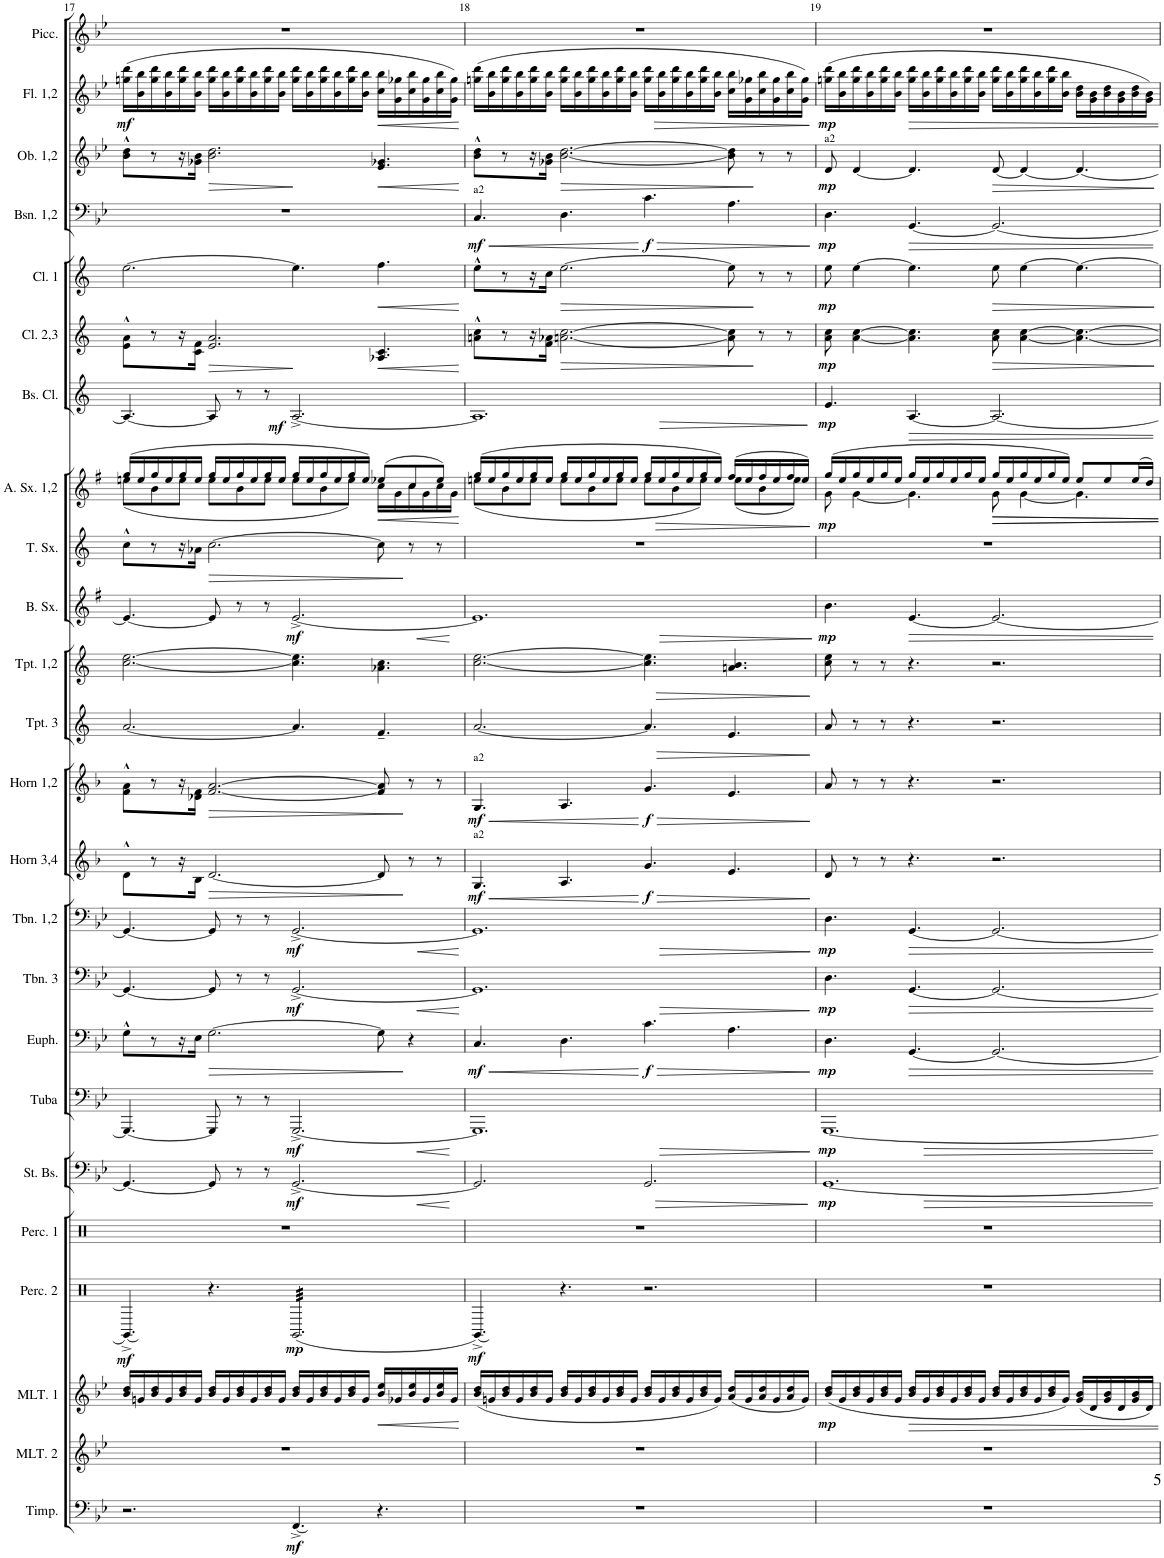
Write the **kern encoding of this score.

**kern	**dynam	**kern	**kern	**dynam	**kern	**dynam	**kern	**kern	**dynam	**kern	**dynam	**kern	**dynam	**kern	**dynam	**kern	**dynam	**kern	**dynam	**kern	**dynam	**kern	**kern	**kern	**dynam	**kern	**kern	**dynam	**kern	**dynam	**kern	**dynam	**kern	**dynam	**kern	**dynam	**kern	**dynam	**kern	**dynam	**kern
*part24	*part24	*part23	*part22	*part22	*part21	*part21	*part20	*part19	*part19	*part18	*part18	*part17	*part17	*part16	*part16	*part15	*part15	*part14	*part14	*part13	*part13	*part12	*part11	*part10	*part10	*part9	*part8	*part8	*part7	*part7	*part6	*part6	*part5	*part5	*part4	*part4	*part3	*part3	*part2	*part2	*part1
*staff24	*staff24	*staff23	*staff22	*staff22	*staff21	*staff21	*staff20	*staff19	*staff19	*staff18	*staff18	*staff17	*staff17	*staff16	*staff16	*staff15	*staff15	*staff14	*staff14	*staff13	*staff13	*staff12	*staff11	*staff10	*staff10	*staff9	*staff8	*staff8	*staff7	*staff7	*staff6	*staff6	*staff5	*staff5	*staff4	*staff4	*staff3	*staff3	*staff2	*staff2	*staff1
*I"Timpani	*	*I"Mallet Perc. 1	*I"Mallet Perc. 1	*	*I"Percussion 2	*	*I"Percussion 1	*I"String Bass	*	*I"Tuba	*	*I"Euphonium	*	*I"Trombone 3	*	*I"Trombone 1,2	*	*I"F Horn 3,4	*	*I"F Horn 1,2	*	*I"Bb Trumpet 3	*I"Bb Trumpet 1,2	*I"Eb Baritone Sax	*	*I"Bb Tenor Sax.	*I"Eb Alto Sax 1,2	*	*I"Bb Bass Clarinet	*	*I"Bb Clarinet 2,3	*	*I"Bb Clarinet 1	*	*I"Bassoon 1,2	*	*I"Oboe 1,2	*	*I"Flute 1,2	*	*I"Piccolo (Flute)
*I'Timp.	*	*I'MLT. 2	*I'MLT. 1	*	*I'Perc. 2	*	*I'Perc. 1	*I'St. Bs.	*	*I'Tuba	*	*I'Euph.	*	*I'Tbn. 3	*	*I'Tbn. 1,2	*	*I'Horn 3,4	*	*I'Horn 1,2	*	*I'Tpt. 3	*I'Tpt. 1,2	*I'B. Sx.	*	*I'T. Sx.	*I'A. Sx. 1,2	*	*I'Bs. Cl.	*	*I'Cl. 2,3	*	*I'Cl. 1	*	*I'Bsn. 1,2	*	*I'Ob. 1,2	*	*I'Fl. 1,2	*	*I'Picc.
!!LO:PB:g=z
*clefF4	*	*clefG2	*clefG2	*	*clefX	*	*clefX	*clefF4	*	*clefF4	*	*clefF4	*	*clefF4	*	*clefF4	*	*clefG2	*	*clefG2	*	*clefG2	*clefG2	*clefG2	*	*clefG2	*clefG2	*	*clefG2	*	*clefG2	*	*clefG2	*	*clefF4	*	*clefG2	*	*clefG2	*	*clefG2
*	*	*	*	*	*	*	*	*Trd7c12	*	*	*	*	*	*	*	*	*	*Trd4c7	*	*Trd4c7	*	*Trd1c2	*Trd1c2	*Trd12c21	*	*Trd8c14	*Trd5c9	*	*Trd8c14	*	*Trd1c2	*	*Trd1c2	*	*	*	*	*	*	*	*Trd-7c-12
*k[b-e-]	*	*k[b-e-]	*k[b-e-]	*	*k[]	*	*k[]	*k[b-e-]	*	*k[b-e-]	*	*k[b-e-]	*	*k[b-e-]	*	*k[b-e-]	*	*k[b-]	*	*k[b-]	*	*k[]	*k[]	*k[f#]	*	*k[]	*k[f#]	*	*k[]	*	*k[]	*	*k[]	*	*k[b-e-]	*	*k[b-e-]	*	*k[b-e-]	*	*k[b-e-]
*M12/8	*	*M12/8	*M12/8	*	*M12/8	*	*M12/8	*M12/8	*	*M12/8	*	*M12/8	*	*M12/8	*	*M12/8	*	*M12/8	*	*M12/8	*	*M12/8	*M12/8	*M12/8	*	*M12/8	*M12/8	*	*M12/8	*	*M12/8	*	*M12/8	*	*M12/8	*	*M12/8	*	*M12/8	*	*M12/8
=17	=17	=17	=17	=17	=17	=17	=17	=17	=17	=17	=17	=17	=17	=17	=17	=17	=17	=17	=17	=17	=17	=17	=17	=17	=17	=17	=17	=17	=17	=17	=17	=17	=17	=17	=17	=17	=17	=17	=17	=17	=17
*	*	*	*	*	*	*	*	*	*	*	*	*	*	*	*	*	*	*	*	*	*	*	*	*	*	*	*^	*	*	*	*	*	*	*	*	*	*	*	*	*	*
!	!	!	!	!	!	!LO:DY:b	!	!	!	!	!	!	!	!	!	!	!	!	!	!	!	!	!	!	!	!	!	!	!	!	!	!	!	!	!	!	!	!	!	!	!LO:DY:b	!
2.r	.	1.r	16b-/ 16dd/LL	.	4.GG^/	mf	1.r	4.GG/_	.	4.GGG/_	.	8G^^\L	.	4.GG/_	.	4.GG/_	.	8d^^\L	.	8f\^^ 8a\^^L	.	[2.a/	[2.cc\ [2.ee\	4.e/_	.	8cc^^\L	(16gg/LL	(8een\L	.	4.A/_	.	8e\^^ 8a\^^L	.	[2.ee\	.	1.r	.	8b-\^^ 8dd\^^L	.	(16ggn\ 16ddd\LL	mf	1.r
.	.	.	16gn/	.	.	.	.	.	.	.	.	.	.	.	.	.	.	.	.	.	.	.	.	.	.	.	16ee/	.	.	.	.	.	.	.	.	.	.	.	.	16b-\ 16bb-\	.	.
.	.	.	16b-/ 16dd/	.	.	.	.	.	.	.	.	8r	.	.	.	.	.	8r	.	8r	.	.	.	.	.	8r	16gg/	8b\	.	.	.	8r	.	.	.	.	.	8r	.	16gg\ 16ddd\	.	.
.	.	.	16g/	.	.	.	.	.	.	.	.	.	.	.	.	.	.	.	.	.	.	.	.	.	.	.	16ee/	.	.	.	.	.	.	.	.	.	.	.	.	16b-\ 16bb-\	.	.
.	.	.	16b-/ 16dd/	.	.	.	.	.	.	.	.	16r	.	.	.	.	.	16r	.	16r	.	.	.	.	.	16r	16gg/	8ee\J	.	.	.	16r	.	.	.	.	.	16r	.	16gg\ 16ddd\	.	.
.	.	.	16g/JJ	.	.	.	.	.	.	.	.	16E-\JJ	.	.	.	.	.	16B-\JJ	.	16d-X\ 16f\JJ	.	.	.	.	.	16a-X\JJ	16ee/JJ	.	.	.	.	16c\ 16f\JJ	.	.	.	.	.	16g-X\ 16b-\JJ	.	16b-\ 16bb-\JJ	.	.
!	!	!	!	!	!	!	!	!	!	!	!	!	!LO:HP:b	!	!	!	!	!	!LO:HP:b	!	!LO:HP:b	!	!	!	!	!	!	!	!	!	!	!	!LO:HP:b	!	!	!	!	!	!LO:HP:b	!	!	!
.	.	.	16b-/ 16dd/LL	.	4.r	.	.	8GG/]	.	8GGG/]	.	[2.G\	>	8GG/]	.	8GG/]	.	[2.d/	>	[2.f/ [2.a/	>	.	.	8e/]	.	[2.cc\	16gg/LL	8ee\L	.	8A/]	.	2.e/ 2.a/	>	.	.	.	.	2.b-\ 2.dd\	>	16gg\ 16ddd\LL	.	.
.	.	.	16g/	.	.	.	.	.	.	.	.	.	.	.	.	.	.	.	.	.	.	.	.	.	.	.	16ee/	.	.	.	.	.	.	.	.	.	.	.	.	16b-\ 16bb-\	.	.
.	.	.	16b-/ 16dd/	.	.	.	.	8r	.	8r	.	.	.	8r	.	8r	.	.	.	.	.	.	.	8r	.	.	16gg/	8b\	.	8r	.	.	.	.	.	.	.	.	.	16gg\ 16ddd\	.	.
.	.	.	16g/	.	.	.	.	.	.	.	.	.	.	.	.	.	.	.	.	.	.	.	.	.	.	.	16ee/	.	.	.	.	.	.	.	.	.	.	.	.	16b-\ 16bb-\	.	.
.	.	.	16b-/ 16dd/	.	.	.	.	8r	.	8r	.	.	.	8r	.	8r	.	.	.	.	.	.	.	8r	.	.	16gg/	8ee\J	.	8r	.	.	.	.	.	.	.	.	.	16gg\ 16ddd\	.	.
.	.	.	16g/JJ	.	.	.	.	.	.	.	.	.	.	.	.	.	.	.	.	.	.	.	.	.	.	.	16ee/JJ	.	.	.	.	.	.	.	.	.	.	.	.	16b-\ 16bb-\JJ	.	.
!	!LO:DY:b	!	!	!	!	!LO:DY:b	!	!	!LO:HP:b	!	!LO:HP:b	!	!	!	!LO:HP:b	!	!LO:HP:b	!	!	!	!	!	!	!	!LO:HP:b	!	!	!	!	!	!	!	!	!	!	!	!	!	!	!	!	!
!	!	!	!	!	!	!	!	!	!LO:DY:n=1:b	!	!LO:DY:n=1:b	!	!	!	!LO:DY:n=1:b	!	!LO:DY:n=1:b	!	!	!	!	!	!	!	!LO:DY:n=1:b	!	!	!	!	!	!LO:DY:b	!	!	!	!	!	!	!	!	!	!	!
*	*	*	*	*	*tremolo	*	*	*	*	*	*	*	*	*	*	*	*	*	*	*	*	*	*	*	*	*	*	*	*	*	*	*	*	*	*	*	*	*	*	*	*	*
4.FF^/	mf	.	16b-/ 16dd/LL	.	(32GG/LLL	mp	.	[2.GG^/	< mf	[2.GGG^/	< mf	.	.	[2.GG^/	< mf	[2.GG^/	< mf	.	.	.	.	4.a/]	4.cc\] 4.ee\]	[2.e^/	< mf	.	16gg/LL	8ee\L	.	[2.A^/	mf	.	.	4.ee\]	.	.	.	.	.	16gg\ 16ddd\LL	.	.
.	.	.	.	.	(32GG/	.	.	.	.	.	.	.	.	.	.	.	.	.	.	.	.	.	.	.	.	.	.	.	.	.	.	.	.	.	.	.	.	.	.	.	.	.
.	.	.	16g/	.	(32GG/	.	.	.	.	.	.	.	.	.	.	.	.	.	.	.	.	.	.	.	.	.	16ee/	.	.	.	.	.	.	.	.	.	.	.	.	16b-\ 16bb-\	.	.
.	.	.	.	.	(32GG/	.	.	.	.	.	.	.	.	.	.	.	.	.	.	.	.	.	.	.	.	.	.	.	.	.	.	.	.	.	.	.	.	.	.	.	.	.
.	.	.	16b-/ 16dd/	.	(32GG/	.	.	.	.	.	.	.	.	.	.	.	.	.	.	.	.	.	.	.	.	.	16gg/	8b\	.	.	.	.	.	.	.	.	.	.	.	16gg\ 16ddd\	.	.
.	.	.	.	.	(32GG/	.	.	.	.	.	.	.	.	.	.	.	.	.	.	.	.	.	.	.	.	.	.	.	.	.	.	.	.	.	.	.	.	.	.	.	.	.
.	.	.	16g/	.	(32GG/	.	.	.	.	.	.	.	.	.	.	.	.	.	.	.	.	.	.	.	.	.	16ee/	.	.	.	.	.	.	.	.	.	.	.	.	16b-\ 16bb-\	.	.
.	.	.	.	.	(32GG/	.	.	.	.	.	.	.	.	.	.	.	.	.	.	.	.	.	.	.	.	.	.	.	.	.	.	.	.	.	.	.	.	.	.	.	.	.
.	.	.	16b-/ 16dd/	.	(32GG/	.	.	.	.	.	.	.	.	.	.	.	.	.	.	.	.	.	.	.	.	.	16gg/	8ee\J)	.	.	.	.	.	.	.	.	.	.	.	16gg\ 16ddd\	.	.
.	.	.	.	.	(32GG/	.	.	.	.	.	.	.	.	.	.	.	.	.	.	.	.	.	.	.	.	.	.	.	.	.	.	.	.	.	.	.	.	.	.	.	.	.
.	.	.	16g/JJ	.	(32GG/	.	.	.	.	.	.	.	.	.	.	.	.	.	.	.	.	.	.	.	.	.	16ee/JJ)	.	.	.	.	.	.	.	.	.	.	.	.	16b-\ 16bb-\JJ	.	.
.	.	.	.	.	(32GG/	.	.	.	.	.	.	.	.	.	.	.	.	.	.	.	.	.	.	.	.	.	.	.	.	.	.	.	.	.	.	.	.	.	.	.	.	.
!	!	!	!	!	!	!	!	!	!	!	!	!	!	!	!	!	!	!	!	!	!	!	!	!	!	!	!	!	!LO:HP:b	!	!	!	!LO:HP:b	!	!LO:HP:b	!	!	!	!LO:HP:n=1:b	!	!LO:HP:b	!
4.r	.	.	16b-/ 16ee-/LL	.	(32GG/	.	.	.	.	.	.	8G\]	.	.	.	.	.	8d/]	.	8f/] 8a/]	.	4.f~/	4.a-X\ 4.cc\	.	.	8cc\]	(8ee-X/L	16cc\LL	<	.	.	4.A-X/ 4.c/	<	4.ff\	<	.	.	4.e-/ 4.g-X/	] <	16cc\ 16bb-\LL	<	.
.	.	.	.	.	(32GG/	.	.	.	.	.	.	.	.	.	.	.	.	.	.	.	.	.	.	.	.	.	.	.	.	.	.	.	.	.	.	.	.	.	.	.	.	.
.	.	.	16g-X/	.	(32GG/	.	.	.	.	.	.	.	.	.	.	.	.	.	.	.	.	.	.	.	.	.	.	16g\	.	.	.	.	.	.	.	.	.	.	.	16g\ 16gg-X\	.	.
.	.	.	.	.	(32GG/	.	.	.	.	.	.	.	.	.	.	.	.	.	.	.	.	.	.	.	.	.	.	.	.	.	.	.	.	.	.	.	.	.	.	.	.	.
.	.	.	16b-/ 16ee-/	.	(32GG/	.	.	.	.	.	.	4r	.	.	.	.	.	8r	.	8r	.	.	.	.	.	8r	8cc/	16cc\	.	.	.	.	.	.	.	.	.	.	.	16cc\ 16bb-\	.	.
.	.	.	.	.	(32GG/	.	.	.	.	.	.	.	.	.	.	.	.	.	.	.	.	.	.	.	.	.	.	.	.	.	.	.	.	.	.	.	.	.	.	.	.	.
.	.	.	16g-/	.	(32GG/	.	.	.	.	.	.	.	.	.	.	.	.	.	.	.	.	.	.	.	.	.	.	16g\	.	.	.	.	.	.	.	.	.	.	.	16g\ 16gg-\	.	.
.	.	.	.	.	(32GG/	.	.	.	.	.	.	.	.	.	.	.	.	.	.	.	.	.	.	.	.	.	.	.	.	.	.	.	.	.	.	.	.	.	.	.	.	.
.	.	.	16b-/ 16ee-/	.	(32GG/	.	.	.	.	.	.	.	.	.	.	.	.	8r	.	8r	.	.	.	.	.	8r	8ee-/J)	16cc\	.	.	.	.	.	.	.	.	.	.	.	16cc\ 16bb-\	.	.
.	.	.	.	.	(32GG/	.	.	.	.	.	.	.	.	.	.	.	.	.	.	.	.	.	.	.	.	.	.	.	.	.	.	.	.	.	.	.	.	.	.	.	.	.
.	.	.	16g-/JJ	.	(32GG/	.	.	.	.	.	.	.	.	.	.	.	.	.	.	.	.	.	.	.	.	.	.	16g\JJ	.	.	.	.	.	.	.	.	.	.	.	16g\ 16gg-\JJ)	.	.
.	.	.	.	.	(32GG/JJJ	.	.	.	.	.	.	.	.	.	.	.	.	.	.	.	.	.	.	.	.	.	.	.	.	.	.	.	.	.	.	.	.	.	.	.	.	.
*	*	*	*	*	*Xtremolo	*	*	*	*	*	*	*	*	*	*	*	*	*	*	*	*	*	*	*	*	*	*	*	*	*	*	*	*	*	*	*	*	*	*	*	*	*
*	*	*	*	*	*	*	*	*	*	*	*	*	*	*	*	*	*	*	*	*	*	*	*	*	*	*	*v	*v	*	*	*	*	*	*	*	*	*	*	*	*	*	*
.	.	.	.	.	.	.	.	.	.	.	.	.	.	.	.	.	.	.	.	.	.	.	.	.	.	.	.	.	.	.	.	]	.	.	.	.	.	[	.	[	.
=18	=18	=18	=18	=18	=18	=18	=18	=18	=18	=18	=18	=18	=18	=18	=18	=18	=18	=18	=18	=18	=18	=18	=18	=18	=18	=18	=18	=18	=18	=18	=18	=18	=18	=18	=18	=18	=18	=18	=18	=18	=18
!	!	!	!	!	!	!	!	!	!	!	!	!	!	!	!	!	!	!	!	!	!	!	!	!	!	!	!	!	!	!	!	!	!	!	!LO:TX:a:t=a2	!	!	!	!	!	!
!	!	!	!	!	!	!	!	!	!	!	!	!	!	!	!	!	!	!	!	!LO:TX:a:t=a2	!	!	!	!	!	!	!	!	!	!	!	!	!	!	!	!	!	!	!	!	!
!	!	!	!	!	!	!	!	!	!	!	!	!	!	!	!	!	!	!LO:TX:a:t=a2	!	!	!	!	!	!	!	!	!	!	!	!	!	!	!	!	!	!	!	!	!	!	!
!	!	!	!	!	!	!LO:DY:b	!	!	!	!	!	!	!LO:HP:b	!	!	!	!	!	!LO:HP:b	!	!LO:HP:b	!	!	!	!	!	!	!	!	!	!	!	!	!	!	!LO:HP:b	!	!	!	!	!
*	*	*	*	*	*	*	*	*	*	*	*	*	*	*	*	*	*	*	*	*	*	*	*	*	*	*	*^	*	*	*	*	*	*	*	*	*	*	*	*	*	*
!	!	!	!	!	!	!	!	!	!	!	!	!	!LO:DY:n=1:b	!	!	!	!	!	!LO:DY:n=1:b	!	!LO:DY:n=1:b	!	!	!	!	!	!	!	!	!	!	!	!	!	!	!	!LO:DY:n=1:b	!	!	!	!	!
1.r	.	1.r	(16b-/ 16dd/LL	.	4.GG^/)	mf	1.r	2.GG/]	.	1.GGG]	.	4.C/	< mf	1.GG]	.	1.GG]	.	4.G/	< mf	4.G/	< mf	[2.a/	[2.cc\ [2.ee\	1.e]	.	1.r	(16gg/LL	(8een\L	.	1.A]	.	8an\^^ 8cc\^^L	.	8ee^^\L	.	4.C/	< mf	8b-\^^ 8dd\^^L	.	(16ggn\ 16ddd\LL	.	1.r
.	.	.	16gn/	.	.	.	.	.	.	.	.	.	.	.	.	.	.	.	.	.	.	.	.	.	.	.	16ee/	.	.	.	.	.	.	.	.	.	.	.	.	16b-\ 16bb-\	.	.
.	.	.	16b-/ 16dd/	.	.	.	.	.	.	.	.	.	.	.	.	.	.	.	.	.	.	.	.	.	.	.	16gg/	8b\	.	.	.	8r	.	8r	.	.	.	8r	.	16gg\ 16ddd\	.	.
.	.	.	16g/	.	.	.	.	.	.	.	.	.	.	.	.	.	.	.	.	.	.	.	.	.	.	.	16ee/	.	.	.	.	.	.	.	.	.	.	.	.	16b-\ 16bb-\	.	.
.	.	.	16b-/ 16dd/	.	.	.	.	.	.	.	.	.	.	.	.	.	.	.	.	.	.	.	.	.	.	.	16gg/	8ee\J	.	.	.	16r	.	16r	.	.	.	16r	.	16gg\ 16ddd\	.	.
.	.	.	16g/JJ	.	.	.	.	.	.	.	.	.	.	.	.	.	.	.	.	.	.	.	.	.	.	.	16ee/JJ	.	.	.	.	16f\ 16a-X\JJ	.	16cc\JJ	.	.	.	16g-X\ 16b-\JJ	.	16b-\ 16bb-\JJ	.	.
!	!	!	!	!	!	!	!	!	!	!	!	!	!	!	!	!	!	!	!	!	!	!	!	!	!	!	!	!	!	!	!	!	!LO:HP:b	!	!LO:HP:b	!	!	!	!LO:HP:b	!	!	!
.	.	.	16b-/ 16dd/LL	.	4.r	.	.	.	.	.	.	4.D\	.	.	.	.	.	4.A/	.	4.A/	.	.	.	.	.	.	16gg/LL	8ee\L	.	.	.	[2.an\ [2.cc\	>	[2.ee\	>	4.D\	.	[2.b-\ [2.dd\	>	16gg\ 16ddd\LL	.	.
.	.	.	16g/	.	.	.	.	.	.	.	.	.	.	.	.	.	.	.	.	.	.	.	.	.	.	.	16ee/	.	.	.	.	.	.	.	.	.	.	.	.	16b-\ 16bb-\	.	.
.	.	.	16b-/ 16dd/	.	.	.	.	.	.	.	.	.	.	.	.	.	.	.	.	.	.	.	.	.	.	.	16gg/	8b\	.	.	.	.	.	.	.	.	.	.	.	16gg\ 16ddd\	.	.
.	.	.	16g/	.	.	.	.	.	.	.	.	.	.	.	.	.	.	.	.	.	.	.	.	.	.	.	16ee/	.	.	.	.	.	.	.	.	.	.	.	.	16b-\ 16bb-\	.	.
.	.	.	16b-/ 16dd/	.	.	.	.	.	.	.	.	.	.	.	.	.	.	.	.	.	.	.	.	.	.	.	16gg/	8ee\J	.	.	.	.	.	.	.	.	.	.	.	16gg\ 16ddd\	.	.
.	.	.	16g/JJ	.	.	.	.	.	.	.	.	.	.	.	.	.	.	.	.	.	.	.	.	.	.	.	16ee/JJ	.	.	.	.	.	.	.	.	.	.	.	.	16b-\ 16bb-\JJ	.	.
!	!	!	!	!	!	!	!	!	!	!	!	!	!LO:DY:n=2:b	!	!	!	!	!	!LO:DY:n=2:b	!	!LO:DY:n=2:b	!	!	!	!	!	!	!	!	!	!	!	!	!	!	!	!LO:HP:n=1:b	!	!	!	!LO:HP:b	!
!	!	!	!	!	!	!	!	!	!	!	!	!	!	!	!	!	!	!	!	!	!	!	!	!	!	!	!	!	!	!	!	!	!	!	!	!	!LO:DY:n=2:b	!	!	!	!	!
.	.	.	16b-/ 16dd/LL	.	2.r	.	.	2.GG/	.	.	.	4.c\	] f	.	.	.	.	4.g/	] f	4.g/	] f	4.a/]	4.cc\] 4.ee\]	.	.	.	16gg/LL	8ee\L	.	.	.	.	.	.	.	4.c\	[ > f	.	.	16gg\ 16ddd\LL	>	.
.	.	.	16g/	.	.	.	.	.	.	.	.	.	.	.	.	.	.	.	.	.	.	.	.	.	.	.	16ee/	.	.	.	.	.	.	.	.	.	.	.	.	16b-\ 16bb-\	.	.
.	.	.	16b-/ 16dd/	.	.	.	.	.	.	.	.	.	.	.	.	.	.	.	.	.	.	.	.	.	.	.	16gg/	8b\	.	.	.	.	.	.	.	.	.	.	.	16gg\ 16ddd\	.	.
.	.	.	16g/	.	.	.	.	.	.	.	.	.	.	.	.	.	.	.	.	.	.	.	.	.	.	.	16ee/	.	.	.	.	.	.	.	.	.	.	.	.	16b-\ 16bb-\	.	.
.	.	.	16b-/ 16dd/	.	.	.	.	.	.	.	.	.	.	.	.	.	.	.	.	.	.	.	.	.	.	.	16gg/	8ee\J)	.	.	.	.	.	.	.	.	.	.	.	16gg\ 16ddd\	.	.
.	.	.	16g/JJ)	.	.	.	.	.	.	.	.	.	.	.	.	.	.	.	.	.	.	.	.	.	.	.	16ee/JJ)	.	.	.	.	.	.	.	.	.	.	.	.	16b-\ 16bb-\JJ	.	.
.	.	.	(16a/ 16dd/LL	.	.	.	.	.	.	.	.	4.A\	.	.	.	.	.	4.e/	.	4.e/	.	4.e/	4.an/ 4.b/	.	.	.	(16ff#/LL	(8ee\L	.	.	.	8a\] 8cc\]	.	8ee\]	.	4.A\	.	8b-\] 8dd\]	.	16cc\ 16bb-\LL	.	.
.	.	.	16g/	.	.	.	.	.	.	.	.	.	.	.	.	.	.	.	.	.	.	.	.	.	.	.	16ee/	.	.	.	.	.	.	.	.	.	.	.	.	16g\ 16gg-X\	.	.
.	.	.	16a/ 16dd/	.	.	.	.	.	.	.	.	.	.	.	.	.	.	.	.	.	.	.	.	.	.	.	16ff#/	8b\	.	.	.	8r	[	8r	[	.	.	8r	]	16cc\ 16bb-\	.	.
.	.	.	16g/	.	.	.	.	.	.	.	.	.	.	.	.	.	.	.	.	.	.	.	.	.	.	.	16ee/	.	.	.	.	.	.	.	.	.	.	.	.	16g\ 16gg-\	.	.
.	.	.	16a/ 16dd/	.	.	.	.	.	.	.	.	.	.	.	.	.	.	.	.	.	.	.	.	.	.	.	16ff#/	8ee\J)	.	.	.	8r	.	8r	.	.	.	8r	.	16cc\ 16bb-\	.	.
.	.	.	16g/JJ)	.	.	.	.	.	.	.	.	.	.	.	.	.	.	.	.	.	.	.	.	.	.	.	16ee/JJ)	.	.	.	.	.	.	.	.	.	.	.	.	16g\ 16gg-\JJ)	.	.
*	*	*	*	*	*	*	*	*	*	*	*	*	*	*	*	*	*	*	*	*	*	*	*	*	*	*	*v	*v	*	*	*	*	*	*	*	*	*	*	*	*	*	*
.	.	.	.	.	.	.	.	.	[	.	[	.	[	.	[	.	[	.	[	.	[	.	.	.	[	.	.	[	.	.	.	.	.	.	.	]	.	.	.	]	.
=19	=19	=19	=19	=19	=19	=19	=19	=19	=19	=19	=19	=19	=19	=19	=19	=19	=19	=19	=19	=19	=19	=19	=19	=19	=19	=19	=19	=19	=19	=19	=19	=19	=19	=19	=19	=19	=19	=19	=19	=19	=19
*	*	*	*	*	*	*	*	*	*	*	*	*	*	*	*	*	*	*	*	*	*	*	*	*	*	*	*^	*	*	*	*	*	*	*	*	*	*	*	*	*	*
!	!	!	!	!	!	!	!	!	!	!	!	!	!	!	!	!	!	!	!	!	!	!	!	!	!	!	!	!	!	!	!	!	!	!	!	!	!	!LO:TX:a:t=a2	!	!	!	!
!	!	!	!	!LO:DY:b	!	!	!	!	!LO:DY:b	!	!LO:DY:b	!	!LO:DY:b	!	!LO:DY:b	!	!LO:DY:b	!	!	!	!	!	!	!	!LO:DY:b	!	!	!	!LO:DY:b	!	!LO:DY:b	!	!LO:DY:b	!	!LO:DY:b	!	!LO:DY:b	!	!LO:DY:b	!	!LO:DY:b	!
1.r	.	1.r	(16b-/ 16dd/LL	mp	1.r	.	1.r	[1.GG	mp	[1.GGG	mp	4.D\	mp	4.D\	mp	4.D\	mp	8d/	.	8a/	.	8a/	8cc\ 8ee\	4.b\	mp	1.r	(16gg/LL	8g\	mp	4.e/	mp	8a\ 8cc\	mp	8ee\	mp	4.D\	mp	8d/	mp	(16ggn\ 16ddd\LL	mp	1.r
.	.	.	16g/	.	.	.	.	.	.	.	.	.	.	.	.	.	.	.	.	.	.	.	.	.	.	.	16ee/	.	.	.	.	.	.	.	.	.	.	.	.	16b-\ 16bb-\	.	.
.	.	.	16b-/ 16dd/	.	.	.	.	.	.	.	.	.	.	.	.	.	.	8r	.	8r	.	8r	8r	.	.	.	16gg/	[4g\	.	.	.	[4a\ [4cc\	.	[4ee\	.	.	.	[4d/	.	16gg\ 16ddd\	.	.
.	.	.	16g/	.	.	.	.	.	.	.	.	.	.	.	.	.	.	.	.	.	.	.	.	.	.	.	16ee/	.	.	.	.	.	.	.	.	.	.	.	.	16b-\ 16bb-\	.	.
.	.	.	16b-/ 16dd/	.	.	.	.	.	.	.	.	.	.	.	.	.	.	8r	.	8r	.	8r	8r	.	.	.	16gg/	.	.	.	.	.	.	.	.	.	.	.	.	16gg\ 16ddd\	.	.
.	.	.	16g/JJ	.	.	.	.	.	.	.	.	.	.	.	.	.	.	.	.	.	.	.	.	.	.	.	16ee/JJ	.	.	.	.	.	.	.	.	.	.	.	.	16b-\ 16bb-\JJ	.	.
.	.	.	16b-/ 16dd/LL	.	.	.	.	.	.	.	.	[4.GG/	.	[4.GG/	.	[4.GG/	.	4.r	.	4.r	.	4.r	4.r	[4.e/	.	.	16gg/LL	4.g\]	.	[4.A/	.	4.a\] 4.cc\]	.	4.ee\]	.	[4.GG/	.	4.d/]	.	16gg\ 16ddd\LL	.	.
.	.	.	16g/	.	.	.	.	.	.	.	.	.	.	.	.	.	.	.	.	.	.	.	.	.	.	.	16ee/	.	.	.	.	.	.	.	.	.	.	.	.	16b-\ 16bb-\	.	.
.	.	.	16b-/ 16dd/	.	.	.	.	.	.	.	.	.	.	.	.	.	.	.	.	.	.	.	.	.	.	.	16gg/	.	.	.	.	.	.	.	.	.	.	.	.	16gg\ 16ddd\	.	.
.	.	.	16g/	.	.	.	.	.	.	.	.	.	.	.	.	.	.	.	.	.	.	.	.	.	.	.	16ee/	.	.	.	.	.	.	.	.	.	.	.	.	16b-\ 16bb-\	.	.
.	.	.	16b-/ 16dd/	.	.	.	.	.	.	.	.	.	.	.	.	.	.	.	.	.	.	.	.	.	.	.	16gg/	.	.	.	.	.	.	.	.	.	.	.	.	16gg\ 16ddd\	.	.
.	.	.	16g/JJ	.	.	.	.	.	.	.	.	.	.	.	.	.	.	.	.	.	.	.	.	.	.	.	16ee/JJ	.	.	.	.	.	.	.	.	.	.	.	.	16b-\ 16bb-\JJ	.	.
!	!	!	!	!	!	!	!	!	!	!	!	!	!	!	!	!	!	!	!	!	!	!	!	!	!	!	!	!	!	!	!	!	!	!	!	!	!	!	!LO:HP:b	!	!	!
.	.	.	16b-/ 16dd/LL	.	.	.	.	.	.	.	.	2.GG/_	.	2.GG/_	.	2.GG/_	.	2.r	.	2.r	.	2.r	2.r	2.e/_	.	.	16gg/LL	8g\	.	2.A/_	.	8a\ 8cc\	.	8ee\	.	2.GG/_	.	[8d/	>	16gg\ 16ddd\LL	.	.
.	.	.	16g/	.	.	.	.	.	.	.	.	.	.	.	.	.	.	.	.	.	.	.	.	.	.	.	16ee/	.	.	.	.	.	.	.	.	.	.	.	.	16b-\ 16bb-\	.	.
.	.	.	16b-/ 16dd/	.	.	.	.	.	.	.	.	.	.	.	.	.	.	.	.	.	.	.	.	.	.	.	16gg/	[4g\	.	.	.	[4a\ [4cc\	.	[4ee\	.	.	.	4d/_	.	16gg\ 16ddd\	.	.
.	.	.	16g/	.	.	.	.	.	.	.	.	.	.	.	.	.	.	.	.	.	.	.	.	.	.	.	16ee/	.	.	.	.	.	.	.	.	.	.	.	.	16b-\ 16bb-\	.	.
.	.	.	16b-/ 16dd/	.	.	.	.	.	.	.	.	.	.	.	.	.	.	.	.	.	.	.	.	.	.	.	16gg/	.	.	.	.	.	.	.	.	.	.	.	.	16gg\ 16ddd\	.	.
.	.	.	16g/JJ)	.	.	.	.	.	.	.	.	.	.	.	.	.	.	.	.	.	.	.	.	.	.	.	16ee/JJ)	.	.	.	.	.	.	.	.	.	.	.	.	16b-\ 16bb-\JJ	.	.
.	.	.	(16g/ 16b-/LL	.	.	.	.	.	.	.	.	.	.	.	.	.	.	.	.	.	.	.	.	.	.	.	8ee/L	4.g\]	.	.	.	4.a\_ 4.cc\_	.	4.ee\_	.	.	.	4.d/_	.	16b-\ 16dd\LL	.	.
.	.	.	16d/	.	.	.	.	.	.	.	.	.	.	.	.	.	.	.	.	.	.	.	.	.	.	.	.	.	.	.	.	.	.	.	.	.	.	.	.	16g\ 16b-\	.	.
.	.	.	16g/ 16b-/	.	.	.	.	.	.	.	.	.	.	.	.	.	.	.	.	.	.	.	.	.	.	.	8ee/	.	.	.	.	.	.	.	.	.	.	.	.	16b-\ 16dd\	.	.
.	.	.	16d/	.	.	.	.	.	.	.	.	.	.	.	.	.	.	.	.	.	.	.	.	.	.	.	.	.	.	.	.	.	.	.	.	.	.	.	.	16g\ 16b-\	.	.
.	.	.	16g/ 16b-/	.	.	.	.	.	.	.	.	.	.	.	.	.	.	.	.	.	.	.	.	.	.	.	(16ee/L	.	.	.	.	.	.	.	.	.	.	.	.	16b-\ 16dd\	.	.
.	.	.	16d/JJ)	.	.	.	.	.	.	.	.	.	.	.	.	.	.	.	.	.	.	.	.	.	.	.	16dd/JJ)	.	.	.	.	.	.	.	.	.	.	.	.	16g\ 16b-\JJ)	.	.
*	*	*	*	*	*	*	*	*	*	*	*	*	*	*	*	*	*	*	*	*	*	*	*	*	*	*	*v	*v	*	*	*	*	*	*	*	*	*	*	*	*	*	*
.	.	.	.	.	.	.	.	.	.	.	.	.	.	.	.	.	.	.	.	.	.	.	.	.	.	.	.	.	.	.	.	]	.	]	.	.	.	]	.	.	.
=	=	=	=	=	=	=	=	=	=	=	=	=	=	=	=	=	=	=	=	=	=	=	=	=	=	=	=	=	=	=	=	=	=	=	=	=	=	=	=	=	=
*-	*-	*-	*-	*-	*-	*-	*-	*-	*-	*-	*-	*-	*-	*-	*-	*-	*-	*-	*-	*-	*-	*-	*-	*-	*-	*-	*-	*-	*-	*-	*-	*-	*-	*-	*-	*-	*-	*-	*-	*-	*-
